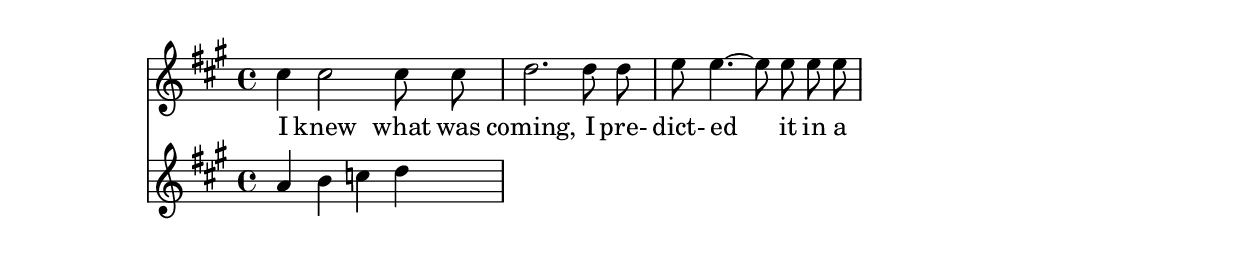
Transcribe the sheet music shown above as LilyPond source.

\version "2.18.2"


melody = \relative c'' {
  \clef treble
  \key a \major
  \time 4/4

	cis4 cis2 cis8 cis
	d2. d8 d
	e8 e4. ~ e8 e e e
	
}

text = \lyricmode {
	I knew what was coming,
	I pre- dict- ed it in a dream,
	where the ceiling shattered,
	and crystals fell around me.
}

guitar = \relative c'' {
  \clef treble
  \key a \major
  \time 4/4

  a4 b c d
}

\score {
	
  <<
    \new Voice = "mel" { \autoBeamOff \melody }
    \new Lyrics \lyricsto mel \text
    \new Staff \guitar
  >>
  \layout {
    \context { \Staff \RemoveEmptyStaves }
  }
  \midi { }
}
